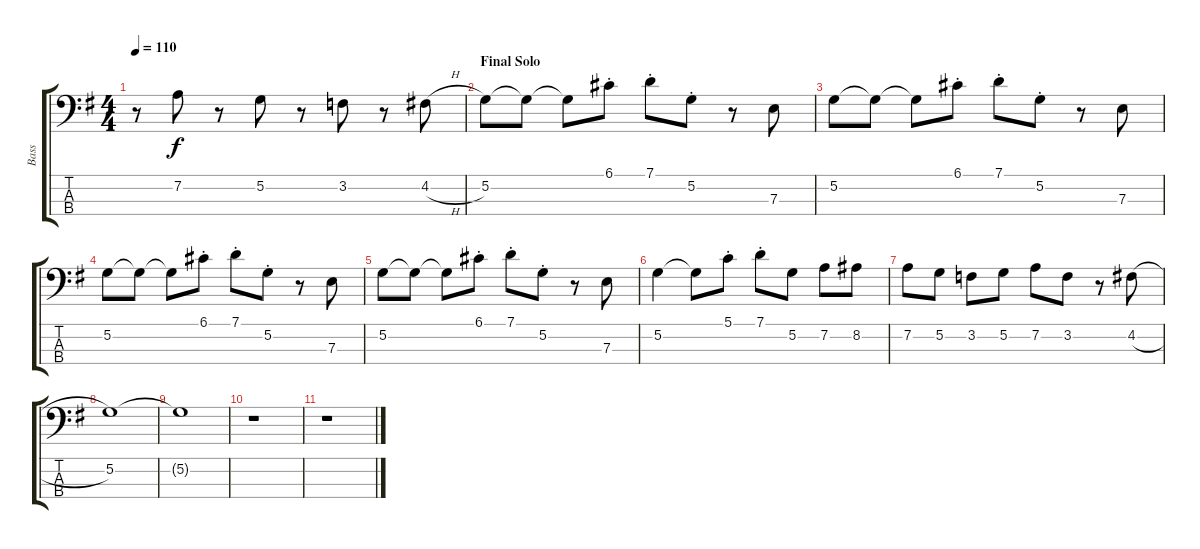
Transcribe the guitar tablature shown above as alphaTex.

\track ("Bass" "Bass") {instrument electricbassfinger}
\staff {score tabs}
\tuning (G2 D2 A1 E1) {hide}
\ts (4 4)
\tempo 110
\clef f4
\ks g
r.8{dy f} 7.2.8 r.8 5.2.8 r.8 3.2.8 r.8 4.2{h}.8 |
\section ("" "Final Solo")
5.2.8 5.2{t}.8 5.2{t}.8 6.1{st}.8 7.1{st}.8 5.2{st}.8 r.8 7.3.8 |
5.2.8 5.2{t}.8 5.2{t}.8 6.1{st}.8 7.1{st}.8 5.2{st}.8 r.8 7.3.8 |
5.2.8 5.2{t}.8 5.2{t}.8 6.1{st}.8 7.1{st}.8 5.2{st}.8 r.8 7.3.8 |
5.2.8 5.2{t}.8 5.2{t}.8 6.1{st}.8 7.1{st}.8 5.2{st}.8 r.8 7.3.8 |
5.2.4 5.2{t}.8 5.1{st}.8 7.1{st}.8 5.2.8 7.2.8 8.2.8 |
7.2.8 5.2.8 3.2.8 5.2.8 7.2.8 3.2.8 r.8 4.2{h}.8 |
5.2.1 |
5.2{t}.1 |
r.1 |
r.1
